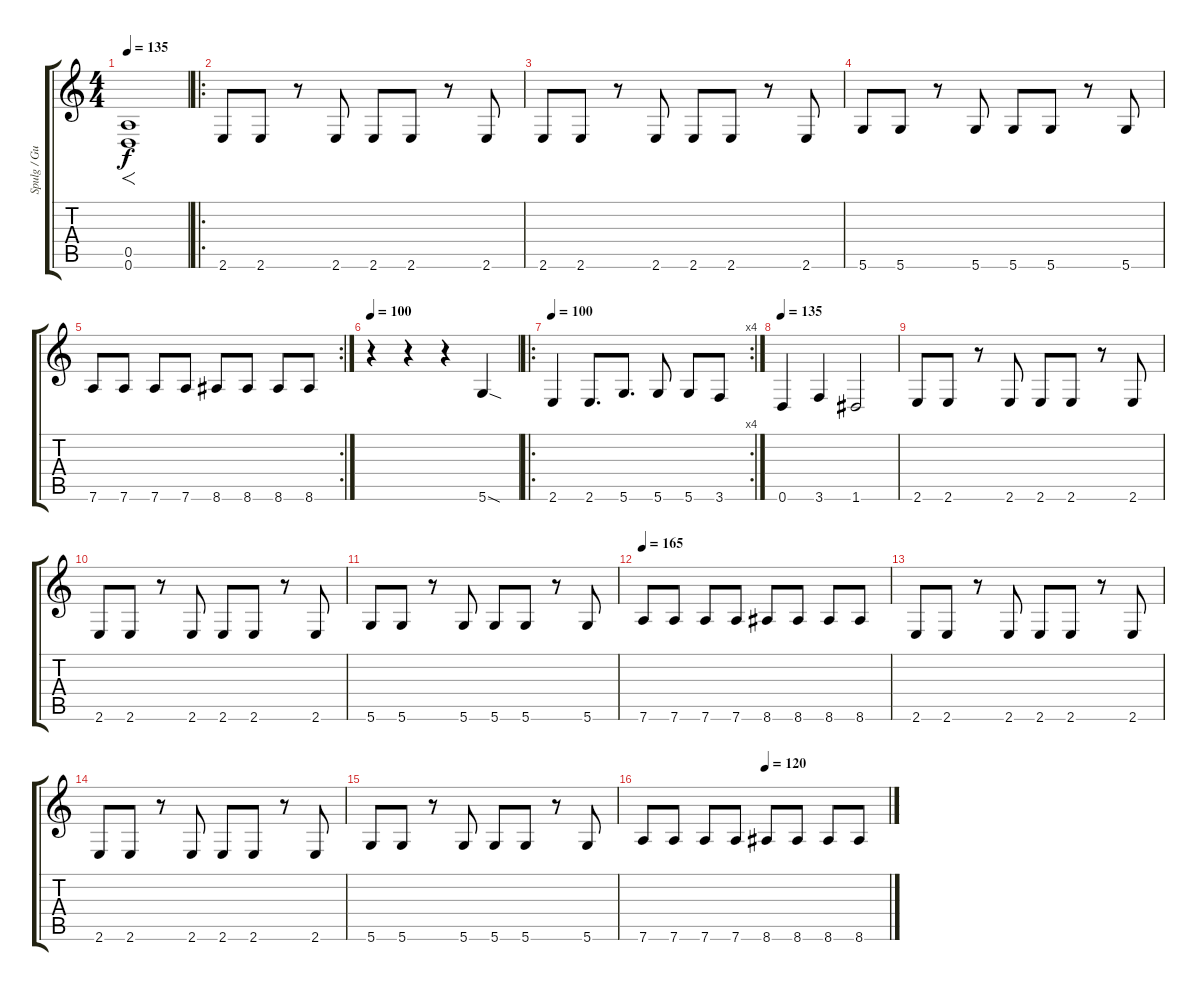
\track ("Spulg / Guitar 2" "Spulg / Gu") {instrument overdrivenguitar}
\staff {score tabs}
\tuning (E4 B3 G3 D3 A2 D2) {hide}
\ts (4 4)
\tempo 135
\clef g2
\ks c
(0.5 0.6).1{f dy f instrument overdrivenguitar} |
\ro
2.6.8 2.6.8 r.8 2.6.8 2.6.8 2.6.8 r.8 2.6.8 |
2.6.8 2.6.8 r.8 2.6.8 2.6.8 2.6.8 r.8 2.6.8 |
5.6.8 5.6.8 r.8 5.6.8 5.6.8 5.6.8 r.8 5.6.8 |
\rc 2
7.6.8 7.6.8 7.6.8 7.6.8 8.6.8 8.6.8 8.6.8 8.6.8 |
\tempo 100
r.4 r.4 r.4 5.6{sod}.4 |
\ro
\rc 4
\tempo 100
2.6.4 2.6.8{d} 5.6.8{d} 5.6.8 5.6.8 3.6.8 |
\tempo 135
0.6.4 3.6.4 1.6.2 |
2.6.8 2.6.8 r.8 2.6.8 2.6.8 2.6.8 r.8 2.6.8 |
2.6.8 2.6.8 r.8 2.6.8 2.6.8 2.6.8 r.8 2.6.8 |
5.6.8 5.6.8 r.8 5.6.8 5.6.8 5.6.8 r.8 5.6.8 |
\tempo 165
7.6.8 7.6.8 7.6.8 7.6.8 8.6.8 8.6.8 8.6.8 8.6.8 |
2.6.8 2.6.8 r.8 2.6.8 2.6.8 2.6.8 r.8 2.6.8 |
2.6.8 2.6.8 r.8 2.6.8 2.6.8 2.6.8 r.8 2.6.8 |
5.6.8 5.6.8 r.8 5.6.8 5.6.8 5.6.8 r.8 5.6.8 |
\tempo (120 0.5)
7.6.8 7.6.8 7.6.8 7.6.8 8.6.8 8.6.8 8.6.8 8.6.8
